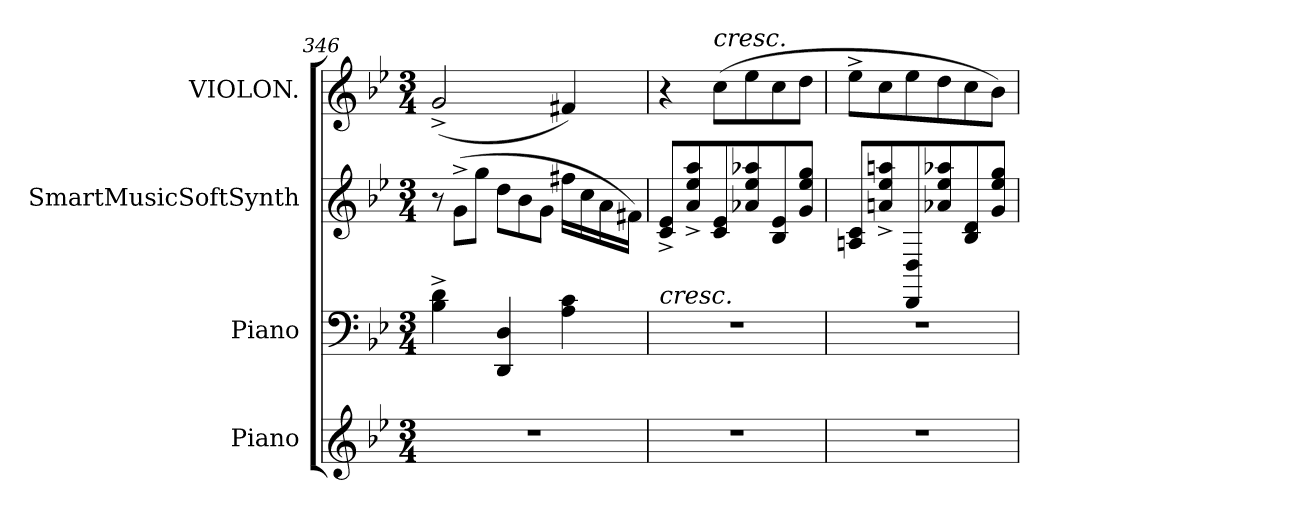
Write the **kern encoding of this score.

**kern	**kern	**kern	**kern
*part4	*part3	*part2	*part1
*staff4	*staff3	*staff2	*staff1
*I"Piano	*I"Piano	*I"SmartMusicSoftSynth	*I"VIOLON.
*I'P.	*	*	*
*clefG2	*clefF4	*clefG2	*clefG2
*k[b-e-]	*k[b-e-]	*k[b-e-]	*k[b-e-]
*M3/4	*M3/4	*M3/4	*M3/4
*	*	*Xtuplet	*
=346	=346	=346	=346
2.r	4B-^\ 4d^\	12r	(2g^/
.	.	(12g^\L	.
.	.	12gg\J	.
.	4DD/ 4D/	12dd\L	.
.	.	12b-\	.
.	.	12g\J	.
.	4A\ 4c\	16ff#X\LL	4f#X/)
.	.	16cc\	.
.	.	16a\	.
.	.	16f#X\JJ)	.
=347	=347	=347	=347
!	!LO:TX:i:t=cresc.	!	!
2.r	2.r	8c^/ 8e-^/L	4r
.	.	8a^\ 8ee-^\ 8aa^\	.
!	!	!	!LO:TX:i:t=cresc.
.	.	8c/ 8e-/	(8cc\L
.	.	8a-X\ 8ee-\ 8aa-X\	8ee-\
.	.	8B-/ 8e-/	8cc\
.	.	8g\ 8ee-\ 8gg\J	8dd\J
=348	=348	=348	=348
2.r	2.r	8An/ 8c/L	8ee-^\L
.	.	8an^\ 8ee-^\ 8aan^\	8cc\
.	.	8DD/ 8D/	8ee-\
.	.	8a-X\ 8ee-\ 8aa-X\	8dd\
.	.	8B-/ 8d/	8cc\
.	.	8g\ 8ee-\ 8gg\J	8b-\J)
=	=	=	=
*-	*-	*-	*-
